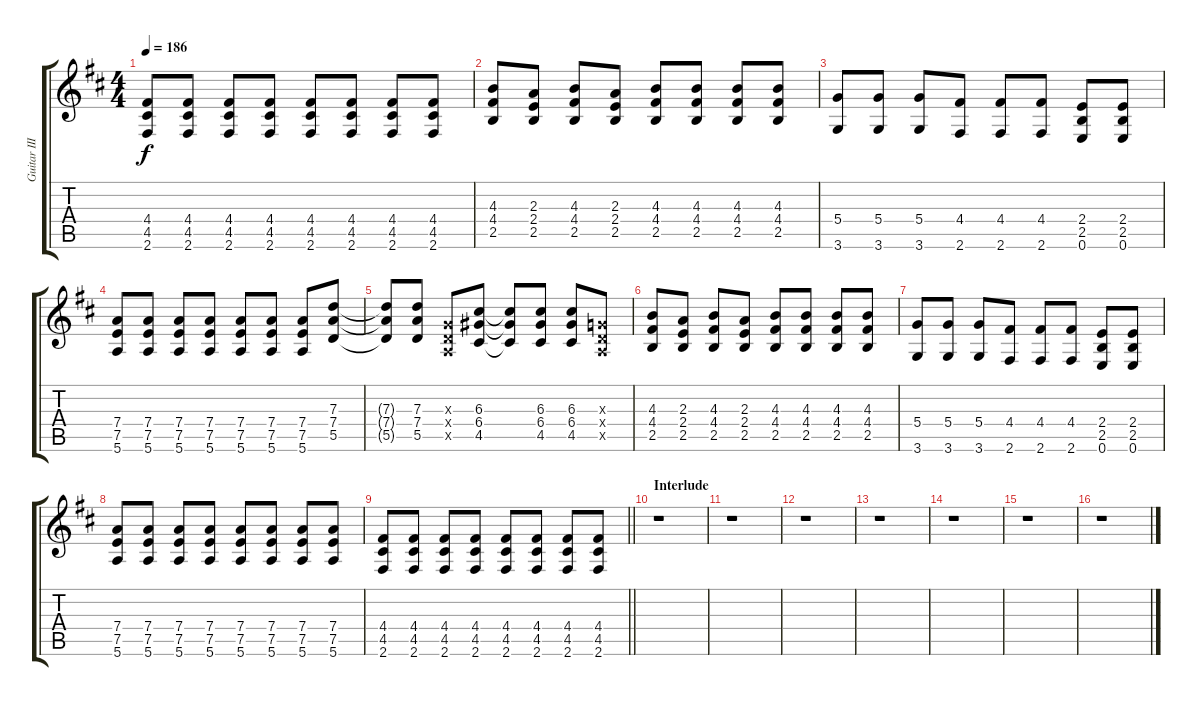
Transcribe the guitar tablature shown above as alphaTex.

\track ("Guitar III (Jun)" "Guitar III") {instrument distortionguitar}
\staff {score tabs}
\tuning (E4 B3 G3 D3 A2 E2) {hide}
\ts (4 4)
\tempo 186
\clef g2
\ks d
(4.4 4.5 2.6).8{dy f} (4.4 4.5 2.6).8 (4.4 4.5 2.6).8 (4.4 4.5 2.6).8 (4.4 4.5 2.6).8 (4.4 4.5 2.6).8 (4.4 4.5 2.6).8 (4.4 4.5 2.6).8 |
(4.3 4.4 2.5).8 (2.3 2.4 2.5).8 (4.3 4.4 2.5).8 (2.3 2.4 2.5).8 (4.3 4.4 2.5).8 (4.3 4.4 2.5).8 (4.3 4.4 2.5).8 (4.3 4.4 2.5).8 |
(5.4 3.6).8 (5.4 3.6).8 (5.4 3.6).8 (4.4 2.6).8 (4.4 2.6).8 (4.4 2.6).8 (2.4 2.5 0.6).8 (2.4 2.5 0.6).8 |
(7.4 7.5 5.6).8 (7.4 7.5 5.6).8 (7.4 7.5 5.6).8 (7.4 7.5 5.6).8 (7.4 7.5 5.6).8 (7.4 7.5 5.6).8 (7.4 7.5 5.6).8 (7.3 7.4 5.5).8 |
(7.3{t} 7.4{t} 5.5{t}).8 (7.3 7.4 5.5).8 (0.3{x} 0.4{x} 0.5{x}).8 (6.3 6.4 4.5).8 (6.3{t} 6.4{t} 4.5{t}).8 (6.3 6.4 4.5).8 (6.3 6.4 4.5).8 (0.3{x} 0.4{x} 0.5{x}).8 |
(4.3 4.4 2.5).8 (2.3 2.4 2.5).8 (4.3 4.4 2.5).8 (2.3 2.4 2.5).8 (4.3 4.4 2.5).8 (4.3 4.4 2.5).8 (4.3 4.4 2.5).8 (4.3 4.4 2.5).8 |
(5.4 3.6).8 (5.4 3.6).8 (5.4 3.6).8 (4.4 2.6).8 (4.4 2.6).8 (4.4 2.6).8 (2.4 2.5 0.6).8 (2.4 2.5 0.6).8 |
(7.4 7.5 5.6).8 (7.4 7.5 5.6).8 (7.4 7.5 5.6).8 (7.4 7.5 5.6).8 (7.4 7.5 5.6).8 (7.4 7.5 5.6).8 (7.4 7.5 5.6).8 (7.4 7.5 5.6).8 |
\barLineRight lightlight
(4.4 4.5 2.6).8 (4.4 4.5 2.6).8 (4.4 4.5 2.6).8 (4.4 4.5 2.6).8 (4.4 4.5 2.6).8 (4.4 4.5 2.6).8 (4.4 4.5 2.6).8 (4.4 4.5 2.6).8 |
\section ("" "Interlude")
r.1 |
r.1 |
r.1 |
r.1 |
r.1 |
r.1 |
r.1
